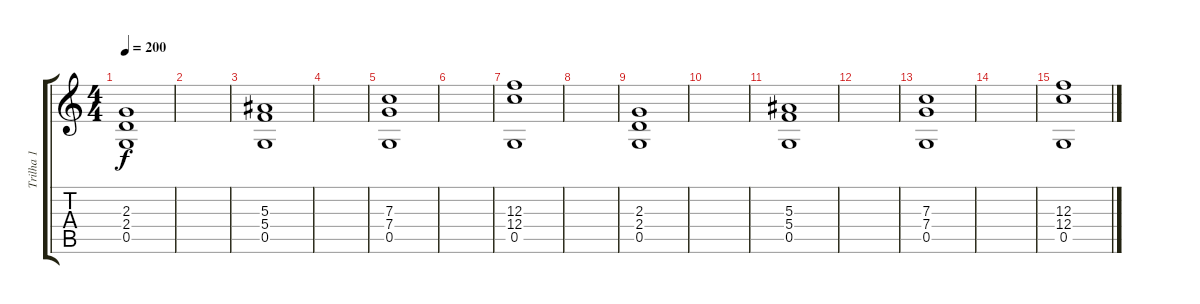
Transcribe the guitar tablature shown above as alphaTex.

\track ("Trilha 1" "Trilha 1") {instrument distortionguitar}
\staff {score tabs}
\tuning (D4 A3 F3 C3 G2 D2) {hide}
\ts (4 4)
\tempo 200
\clef g2
\ks c
(2.3 2.4 0.5).1{dy f} |
|
(5.3 5.4 0.5).1 |
|
(7.3 7.4 0.5).1 |
|
(12.3 12.4 0.5).1 |
|
(2.3 2.4 0.5).1 |
|
(5.3 5.4 0.5).1 |
|
(7.3 7.4 0.5).1 |
|
(12.3 12.4 0.5).1
